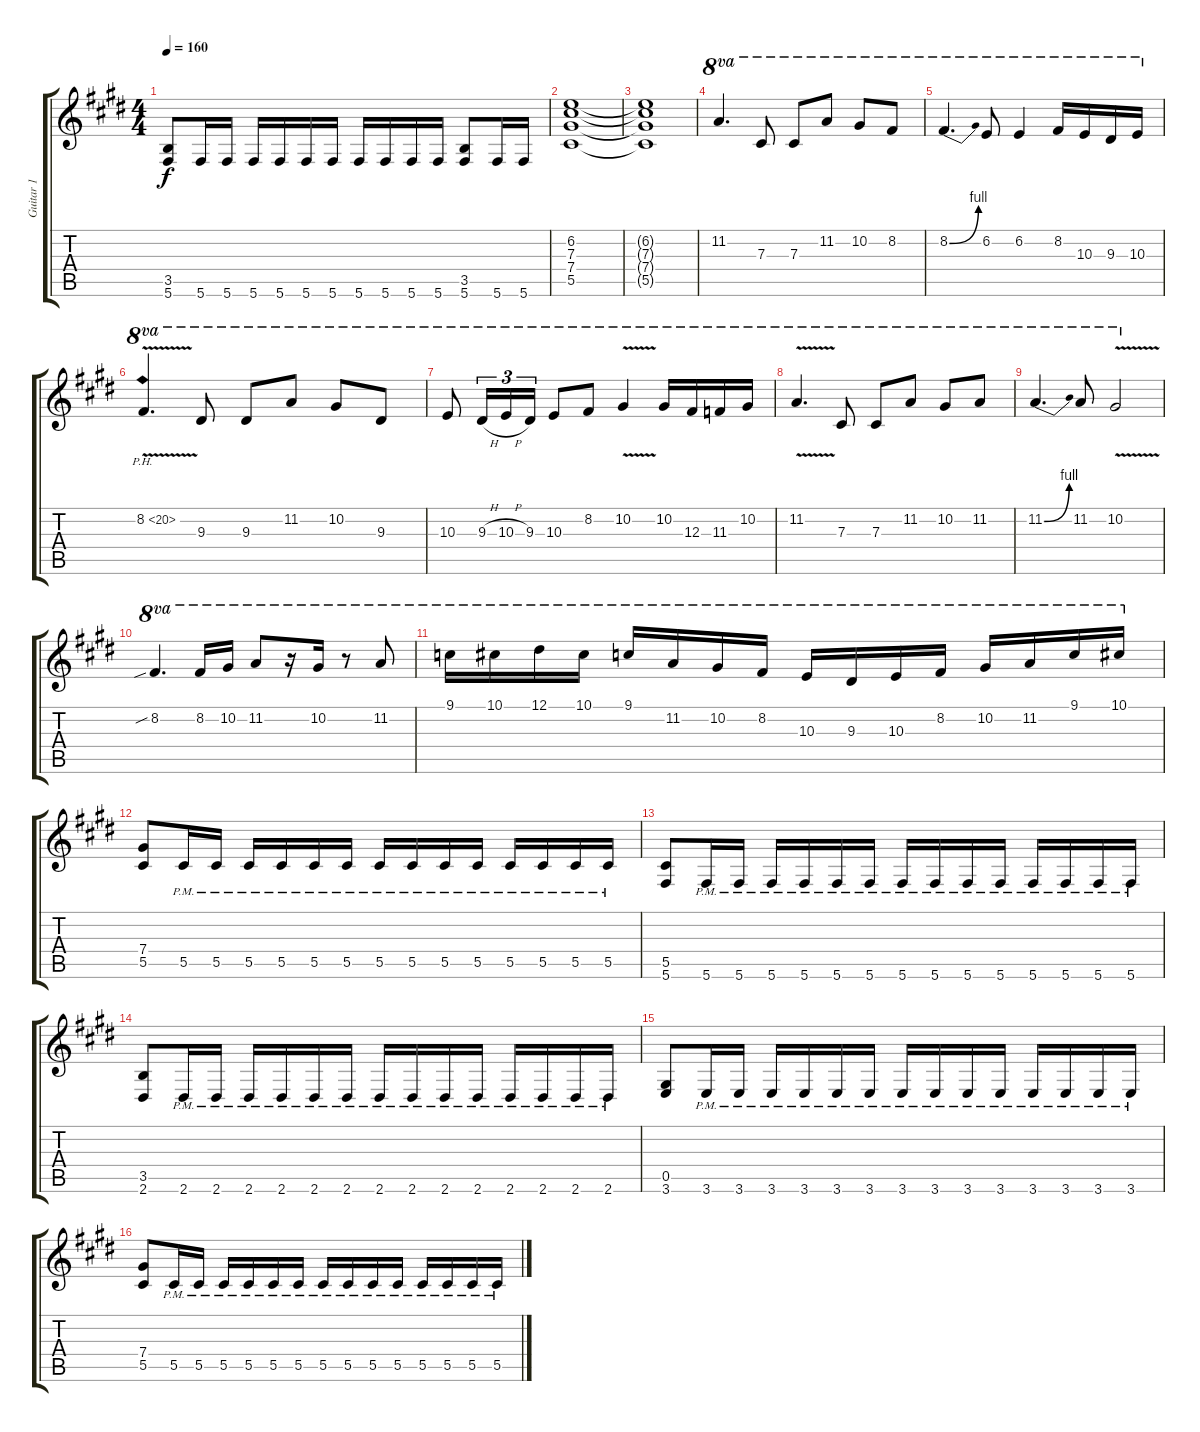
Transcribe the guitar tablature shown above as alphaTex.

\track ("Guitar 1" "Guitar 1") {instrument overdrivenguitar}
\staff {score tabs}
\tuning (Eb4 Bb3 Gb3 Db3 Ab2 Db2) {hide}
\ts (4 4)
\tempo 160
\clef g2
\ks e
(3.5 5.6).8{dy f} 5.6.16 5.6.16 5.6.16 5.6.16 5.6.16 5.6.16 5.6.16 5.6.16 5.6.16 5.6.16 (3.5 5.6).8 5.6.16 5.6.16 |
(6.2 7.3 7.4 5.5).1 |
(6.2{t} 7.3{t} 7.4{t} 5.5{t}).1 |
11.2.4{d ot 8va} 7.3.8{ot 8va} 7.3.8{ot 8va} 11.2.8{ot 8va} 10.2.8{ot 8va} 8.2.8{ot 8va} |
8.2{be (bend 0 0 60 4)}.4{d ot 8va} 6.2.8{ot 8va} 6.2.4{ot 8va} 8.2.16{ot 8va} 10.3.16{ot 8va} 9.3.16{ot 8va} 10.3.16{ot 8va} |
8.2{ph 12 v}.4{d ot 8va} 9.3.8{ot 8va} 9.3.8{ot 8va} 11.2.8{ot 8va} 10.2.8{ot 8va} 9.3.8{ot 8va} |
10.3.8{ot 8va} 9.3{h}.16{tu (3 2) ot 8va} 10.3{h}.16{tu (3 2) ot 8va} 9.3.16{tu (3 2) ot 8va} 10.3.8{ot 8va} 8.2.8{ot 8va} 10.2{v}.4{ot 8va} 10.2.16{ot 8va} 12.3.16{ot 8va} 11.3.16{ot 8va} 10.2.16{ot 8va} |
11.2{v}.4{d ot 8va} 7.3.8{ot 8va} 7.3.8{ot 8va} 11.2.8{ot 8va} 10.2.8{ot 8va} 11.2.8{ot 8va} |
11.2{be (bend 0 0 60 4)}.4{d ot 8va} 11.2.8{ot 8va} 10.2{v}.2{ot 8va} |
8.2{sib}.4{d ot 8va} 8.2.16{ot 8va} 10.2.16{ot 8va} 11.2.8{ot 8va} r.16{ot 8va} 10.2.16{ot 8va} r.8{ot 8va} 11.2.8{ot 8va} |
9.1.16{ot 8va} 10.1.16{ot 8va} 12.1.16{ot 8va} 10.1.16{ot 8va} 9.1.16{ot 8va} 11.2.16{ot 8va} 10.2.16{ot 8va} 8.2.16{ot 8va} 10.3.16{ot 8va} 9.3.16{ot 8va} 10.3.16{ot 8va} 8.2.16{ot 8va} 10.2.16{ot 8va} 11.2.16{ot 8va} 9.1.16{ot 8va} 10.1.16{ot 8va} |
(7.4 5.5).8 5.5{pm}.16 5.5{pm}.16 5.5{pm}.16 5.5{pm}.16 5.5{pm}.16 5.5{pm}.16 5.5{pm}.16 5.5{pm}.16 5.5{pm}.16 5.5{pm}.16 5.5{pm}.16 5.5{pm}.16 5.5{pm}.16 5.5{pm}.16 |
(5.5 5.6).8 5.6{pm}.16 5.6{pm}.16 5.6{pm}.16 5.6{pm}.16 5.6{pm}.16 5.6{pm}.16 5.6{pm}.16 5.6{pm}.16 5.6{pm}.16 5.6{pm}.16 5.6{pm}.16 5.6{pm}.16 5.6{pm}.16 5.6{pm}.16 |
(3.5 2.6).8 2.6{pm}.16 2.6{pm}.16 2.6{pm}.16 2.6{pm}.16 2.6{pm}.16 2.6{pm}.16 2.6{pm}.16 2.6{pm}.16 2.6{pm}.16 2.6{pm}.16 2.6{pm}.16 2.6{pm}.16 2.6{pm}.16 2.6{pm}.16 |
(0.5 3.6).8 3.6{pm}.16 3.6{pm}.16 3.6{pm}.16 3.6{pm}.16 3.6{pm}.16 3.6{pm}.16 3.6{pm}.16 3.6{pm}.16 3.6{pm}.16 3.6{pm}.16 3.6{pm}.16 3.6{pm}.16 3.6{pm}.16 3.6{pm}.16 |
(7.4 5.5).8 5.5{pm}.16 5.5{pm}.16 5.5{pm}.16 5.5{pm}.16 5.5{pm}.16 5.5{pm}.16 5.5{pm}.16 5.5{pm}.16 5.5{pm}.16 5.5{pm}.16 5.5{pm}.16 5.5{pm}.16 5.5{pm}.16 5.5{pm}.16
